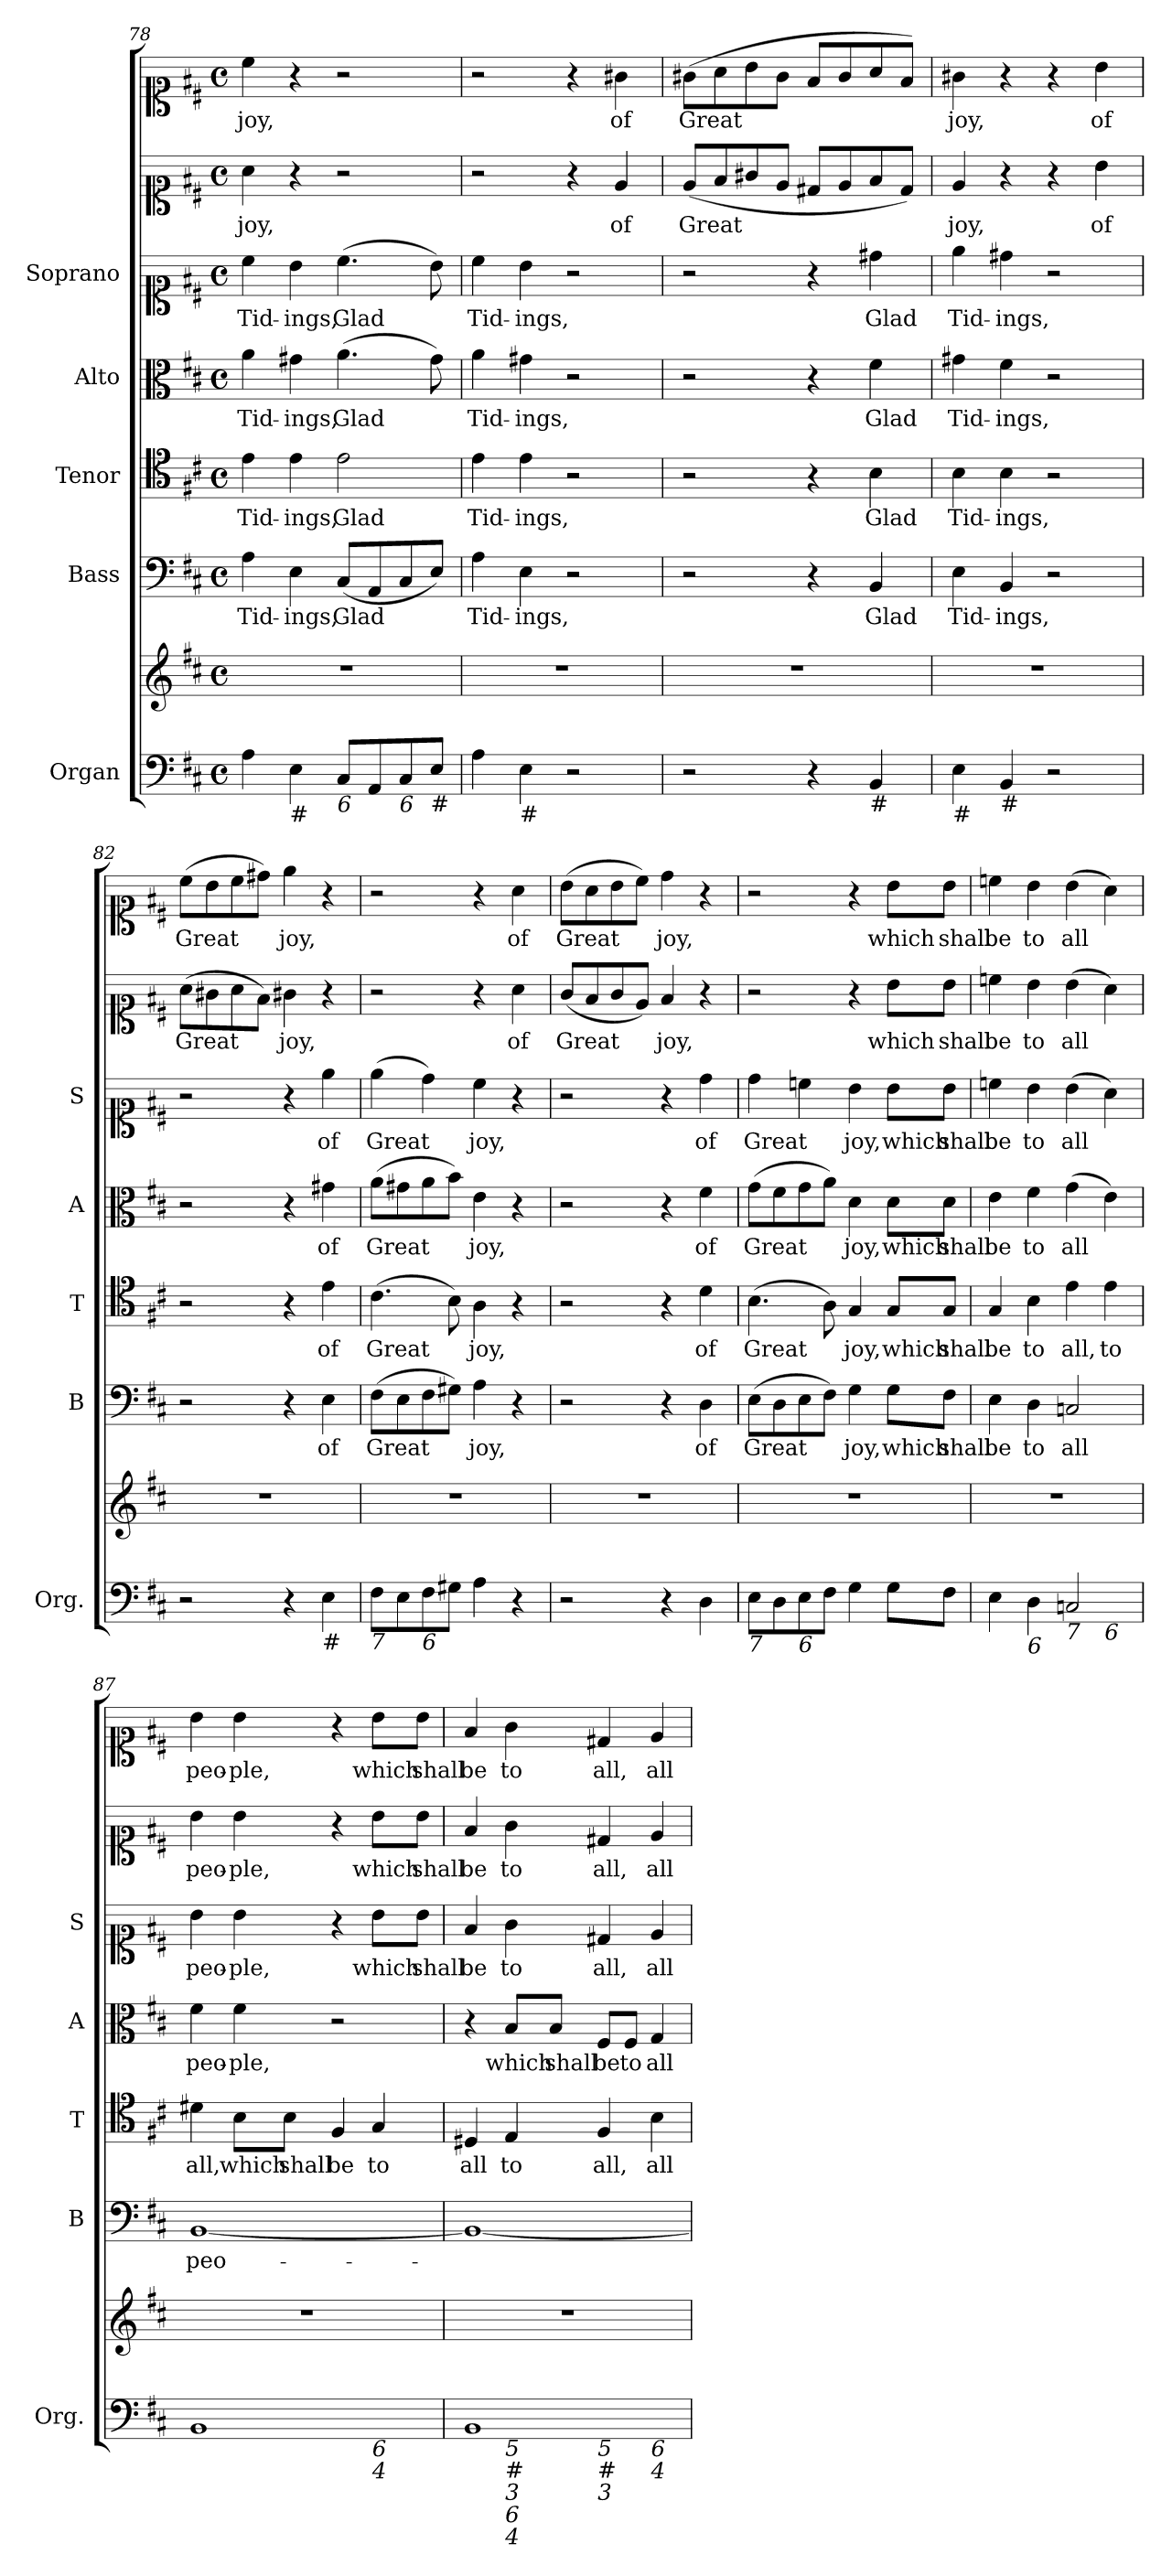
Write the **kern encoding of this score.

**kern	**kern	**kern	**text	**kern	**text	**kern	**text	**kern	**text	**kern	**text	**kern	**text
*part7	*part7	*part6	*part6	*part5	*part5	*part4	*part4	*part3	*part3	*part2	*part2	*part1	*part1
*staff8	*staff7	*staff6	*staff6	*staff5	*staff5	*staff4	*staff4	*staff3	*staff3	*staff2	*staff2	*staff1	*staff1
*I"Organ	*	*I"Bass	*	*I"Tenor	*	*I"Alto	*	*I"Soprano	*	*	*	*	*
*I'Org.	*	*I'B	*	*I'T	*	*I'A	*	*I'S	*	*	*	*	*
*clefF4	*clefG2	*clefF4	*	*clefC4	*	*clefC3	*	*clefC1	*	*clefC1	*	*clefC1	*
*k[f#c#]	*k[f#c#]	*k[f#c#]	*	*k[f#c#]	*	*k[f#c#]	*	*k[f#c#]	*	*k[f#c#]	*	*k[f#c#]	*
*D:	*D:	*D:	*	*D:	*	*D:	*	*D:	*	*D:	*	*D:	*
*M4/4	*M4/4	*M4/4	*	*M4/4	*	*M4/4	*	*M4/4	*	*M4/4	*	*M4/4	*
*met(c)	*met(c)	*met(c)	*	*met(c)	*	*met(c)	*	*met(c)	*	*met(c)	*	*met(c)	*
=78	=78	=78	=78	=78	=78	=78	=78	=78	=78	=78	=78	=78	=78
!	!	!	!LO:LY:b	!	!LO:LY:b	!	!LO:LY:b	!	!LO:LY:b	!	!LO:LY:b	!	!LO:LY:b
4A\	1r	4A\	Tid-	4e\	Tid-	4a\	Tid-	4cc#\	Tid-	4a\	joy,	4cc#\	joy,
!LO:TX:b:t=#	!	!	!	!	!	!	!	!	!	!	!	!	!
!	!	!	!LO:LY:b	!	!LO:LY:b	!	!LO:LY:b	!	!LO:LY:b	!	!	!	!
4E\	.	4E\	-ings,	4e\	-ings,	4g#X\	-ings,	4b\	-ings,	4r	.	4r	.
!LO:TX:b:i:t=6	!	!	!	!	!	!	!	!	!	!	!	!	!
!	!	!	!LO:LY:b	!	!LO:LY:b	!	!LO:LY:b	!	!LO:LY:b	!	!	!	!
8C#/L	.	(<8C#/L	Glad	2e\	Glad	(>4.a\	Glad	(>4.cc#\	Glad	2r	.	2r	.
8AA/	.	8AA/	.	.	.	.	.	.	.	.	.	.	.
!LO:TX:b:i:t=6	!	!	!	!	!	!	!	!	!	!	!	!	!
8C#/	.	8C#/	.	.	.	.	.	.	.	.	.	.	.
!LO:TX:b:t=#	!	!	!	!	!	!	!	!	!	!	!	!	!
8E/J	.	8E/J)	.	.	.	8g#\)	.	8b\)	.	.	.	.	.
=79	=79	=79	=79	=79	=79	=79	=79	=79	=79	=79	=79	=79	=79
!	!	!	!LO:LY:b	!	!LO:LY:b	!	!LO:LY:b	!	!LO:LY:b	!	!	!	!
4A\	1r	4A\	Tid-	4e\	Tid-	4a\	Tid-	4cc#\	Tid-	2r	.	2r	.
!LO:TX:b:t=#	!	!	!	!	!	!	!	!	!	!	!	!	!
!	!	!	!LO:LY:b	!	!LO:LY:b	!	!LO:LY:b	!	!LO:LY:b	!	!	!	!
4E\	.	4E\	-ings,	4e\	-ings,	4g#X\	-ings,	4b\	-ings,	.	.	.	.
2r	.	2r	.	2r	.	2r	.	2r	.	4r	.	4r	.
!	!	!	!	!	!	!	!	!	!	!	!LO:LY:b	!	!LO:LY:b
.	.	.	.	.	.	.	.	.	.	4e/	of	4g#X\	of
!!LO:PB:g=z
=80	=80	=80	=80	=80	=80	=80	=80	=80	=80	=80	=80	=80	=80
!	!	!	!	!	!	!	!	!	!	!	!LO:LY:b	!	!LO:LY:b
2r	1r	2r	.	2r	.	2r	.	2r	.	(<8e/L	Great	(>8g#X\L	Great
.	.	.	.	.	.	.	.	.	.	8f#/	.	8a\	.
.	.	.	.	.	.	.	.	.	.	8g#X/	.	8b\	.
.	.	.	.	.	.	.	.	.	.	8e/J	.	8g#\J	.
4r	.	4r	.	4r	.	4r	.	4r	.	8d#X/L	.	8f#/L	.
.	.	.	.	.	.	.	.	.	.	8e/	.	8g#/	.
!LO:TX:b:t=#	!	!	!	!	!	!	!	!	!	!	!	!	!
!	!	!	!LO:LY:b	!	!LO:LY:b	!	!LO:LY:b	!	!LO:LY:b	!	!	!	!
4BB/	.	4BB/	Glad	4B\	Glad	4f#\	Glad	4dd#X\	Glad	8f#/	.	8a/	.
.	.	.	.	.	.	.	.	.	.	8d#/J)	.	8f#/J)	.
=81	=81	=81	=81	=81	=81	=81	=81	=81	=81	=81	=81	=81	=81
!LO:TX:b:t=#	!	!	!	!	!	!	!	!	!	!	!	!	!
!	!	!	!LO:LY:b	!	!LO:LY:b	!	!LO:LY:b	!	!LO:LY:b	!	!LO:LY:b	!	!LO:LY:b
4E\	1r	4E\	Tid-	4B\	Tid-	4g#X\	Tid-	4ee\	Tid-	4e/	joy,	4g#X\	joy,
!LO:TX:b:t=#	!	!	!	!	!	!	!	!	!	!	!	!	!
!	!	!	!LO:LY:b	!	!LO:LY:b	!	!LO:LY:b	!	!LO:LY:b	!	!	!	!
4BB/	.	4BB/	-ings,	4B\	-ings,	4f#\	-ings,	4dd#X\	-ings,	4r	.	4r	.
2r	.	2r	.	2r	.	2r	.	2r	.	4r	.	4r	.
!	!	!	!	!	!	!	!	!	!	!	!LO:LY:b	!	!LO:LY:b
.	.	.	.	.	.	.	.	.	.	4b\	of	4b\	of
=82	=82	=82	=82	=82	=82	=82	=82	=82	=82	=82	=82	=82	=82
!	!	!	!	!	!	!	!	!	!	!	!LO:LY:b	!	!LO:LY:b
2r	1r	2r	.	2r	.	2r	.	2r	.	(>8a\L	Great	(>8cc#\L	Great
.	.	.	.	.	.	.	.	.	.	8g#X\	.	8b\	.
.	.	.	.	.	.	.	.	.	.	8a\	.	8cc#\	.
.	.	.	.	.	.	.	.	.	.	8f#\J)	.	8dd#X\J)	.
!	!	!	!	!	!	!	!	!	!	!	!LO:LY:b	!	!LO:LY:b
4r	.	4r	.	4r	.	4r	.	4r	.	4g#X\	joy,	4ee\	joy,
!LO:TX:b:t=#	!	!	!	!	!	!	!	!	!	!	!	!	!
!	!	!	!LO:LY:b	!	!LO:LY:b	!	!LO:LY:b	!	!LO:LY:b	!	!	!	!
4E\	.	4E\	of	4e\	of	4g#X\	of	4ee\	of	4r	.	4r	.
=83	=83	=83	=83	=83	=83	=83	=83	=83	=83	=83	=83	=83	=83
!LO:TX:b:i:t=7	!	!	!	!	!	!	!	!	!	!	!	!	!
!	!	!	!LO:LY:b	!	!LO:LY:b	!	!LO:LY:b	!	!LO:LY:b	!	!	!	!
8F#\L	1r	(>8F#\L	Great	(>4.c#\	Great	(>8a\L	Great	(>4ee\	Great	2r	.	2r	.
8E\	.	8E\	.	.	.	8g#X\	.	.	.	.	.	.	.
!LO:TX:b:i:t=6	!	!	!	!	!	!	!	!	!	!	!	!	!
8F#\	.	8F#\	.	.	.	8a\	.	4dd\)	.	.	.	.	.
8G#X\J	.	8G#X\J)	.	8B\)	.	8b\J)	.	.	.	.	.	.	.
!	!	!	!LO:LY:b	!	!LO:LY:b	!	!LO:LY:b	!	!LO:LY:b	!	!	!	!
4A\	.	4A\	joy,	4A\	joy,	4e\	joy,	4cc#\	joy,	4r	.	4r	.
!	!	!	!	!	!	!	!	!	!	!	!LO:LY:b	!	!LO:LY:b
4r	.	4r	.	4r	.	4r	.	4r	.	4a\	of	4a\	of
=84	=84	=84	=84	=84	=84	=84	=84	=84	=84	=84	=84	=84	=84
!	!	!	!	!	!	!	!	!	!	!	!LO:LY:b	!	!LO:LY:b
2r	1r	2r	.	2r	.	2r	.	2r	.	(<8g/L	Great	(>8b\L	Great
.	.	.	.	.	.	.	.	.	.	8f#/	.	8a\	.
.	.	.	.	.	.	.	.	.	.	8g/	.	8b\	.
.	.	.	.	.	.	.	.	.	.	8e/J)	.	8cc#\J)	.
!	!	!	!	!	!	!	!	!	!	!	!LO:LY:b	!	!LO:LY:b
4r	.	4r	.	4r	.	4r	.	4r	.	4f#/	joy,	4dd\	joy,
!	!	!	!LO:LY:b	!	!LO:LY:b	!	!LO:LY:b	!	!LO:LY:b	!	!	!	!
4D\	.	4D\	of	4d\	of	4f#\	of	4dd\	of	4r	.	4r	.
=85	=85	=85	=85	=85	=85	=85	=85	=85	=85	=85	=85	=85	=85
!LO:TX:b:i:t=7	!	!	!	!	!	!	!	!	!	!	!	!	!
!	!	!	!LO:LY:b	!	!LO:LY:b	!	!LO:LY:b	!	!LO:LY:b	!	!	!	!
8E\L	1r	(>8E\L	Great	(>4.B\	Great	(>8g\L	Great	4dd\	Great	2r	.	2r	.
8D\	.	8D\	.	.	.	8f#\	.	.	.	.	.	.	.
!LO:TX:b:i:t=6	!	!	!	!	!	!	!	!	!	!	!	!	!
8E\	.	8E\	.	.	.	8g\	.	4ccn\	.	.	.	.	.
8F#\J	.	8F#\J)	.	8A\)	.	8a\J)	.	.	.	.	.	.	.
!	!	!	!LO:LY:b	!	!LO:LY:b	!	!LO:LY:b	!	!LO:LY:b	!	!	!	!
4G\	.	4G\	joy,	4G/	joy,	4d\	joy,	4b\	joy,	4r	.	4r	.
!	!	!	!LO:LY:b	!	!LO:LY:b	!	!LO:LY:b	!	!LO:LY:b	!	!LO:LY:b	!	!LO:LY:b
8G\L	.	8G\L	which	8G/L	which	8d\L	which	8b\L	which	8b\L	which	8b\L	which
!	!	!	!LO:LY:b	!	!LO:LY:b	!	!LO:LY:b	!	!LO:LY:b	!	!LO:LY:b	!	!LO:LY:b
8F#\J	.	8F#\J	shall	8G/J	shall	8d\J	shall	8b\J	shall	8b\J	shall	8b\J	shall
!!LO:PB:g=z
=86	=86	=86	=86	=86	=86	=86	=86	=86	=86	=86	=86	=86	=86
!LO:TX:b:i:t=6	!	!	!	!	!	!	!	!	!	!	!	!	!
!	!	!	!LO:LY:b	!	!LO:LY:b	!	!LO:LY:b	!	!LO:LY:b	!	!LO:LY:b	!	!LO:LY:b
*^	*	*	*	*	*	*	*	*	*	*	*	*	*
4E\	2.ryy	1r	4E\	be	4G/	be	4e\	be	4ccn\	be	4ccn\	be	4ccn\	be
!LO:TX:b:i:t=6	!	!	!	!	!	!	!	!	!	!	!	!	!	!
!	!	!	!	!LO:LY:b	!	!LO:LY:b	!	!LO:LY:b	!	!LO:LY:b	!	!LO:LY:b	!	!LO:LY:b
4D\	.	.	4D\	to	4B\	to	4f#\	to	4b\	to	4b\	to	4b\	to
!LO:TX:b:i:t=7	!	!	!	!	!	!	!	!	!	!	!	!	!	!
!	!	!	!	!LO:LY:b	!	!LO:LY:b	!	!LO:LY:b	!	!LO:LY:b	!	!LO:LY:b	!	!LO:LY:b
2Cn/	.	.	2Cn/	all	4e\	all,	(>4g\	all	(>4b\	all	(>4b\	all	(>4b\	all
!	!LO:TX:b:i:t=6	!	!	!	!	!	!	!	!	!	!	!	!	!
!	!	!	!	!	!	!LO:LY:b	!	!	!	!	!	!	!	!
.	4ryy	.	.	.	4e\	to	4e\)	.	4a\)	.	4a\)	.	4a\)	.
=87	=87	=87	=87	=87	=87	=87	=87	=87	=87	=87	=87	=87	=87	=87
!	!	!	!	!LO:LY:b	!	!LO:LY:b	!	!LO:LY:b	!	!LO:LY:b	!	!LO:LY:b	!	!LO:LY:b
1BB	2.ryy	1r	[1BB	peo-	4d#X\	all,	4f#\	peo-	4b\	peo-	4b\	peo-	4b\	peo-
!	!	!	!	!	!	!LO:LY:b	!	!LO:LY:b	!	!LO:LY:b	!	!LO:LY:b	!	!LO:LY:b
.	.	.	.	.	8B\L	which	4f#\	-ple,	4b\	-ple,	4b\	-ple,	4b\	-ple,
!	!	!	!	!	!	!LO:LY:b	!	!	!	!	!	!	!	!
.	.	.	.	.	8B\J	shall	.	.	.	.	.	.	.	.
!	!	!	!	!	!	!LO:LY:b	!	!	!	!	!	!	!	!
.	.	.	.	.	4F#/	be	2r	.	4r	.	4r	.	4r	.
!	!LO:TX:b:i:t=6	!	!	!	!	!	!	!	!	!	!	!	!	!
!	!LO:TX:b:i:t=4	!	!	!	!	!	!	!	!	!	!	!	!	!
!	!	!	!	!	!	!LO:LY:b	!	!	!	!LO:LY:b	!	!LO:LY:b	!	!LO:LY:b
.	4ryy	.	.	.	4G/	to	.	.	8b\L	which	8b\L	which	8b\L	which
!	!	!	!	!	!	!	!	!	!	!LO:LY:b	!	!LO:LY:b	!	!LO:LY:b
.	.	.	.	.	.	.	.	.	8b\J	shall	8b\J	shall	8b\J	shall
=88	=88	=88	=88	=88	=88	=88	=88	=88	=88	=88	=88	=88	=88	=88
!	!	!	!	!	!	!LO:LY:b	!	!	!	!LO:LY:b	!	!LO:LY:b	!	!LO:LY:b
*^	*^	*	*	*	*	*	*	*	*	*	*	*	*	*
1BB	4ryy	2ryy	2.ryy	1r	1BB_	.	4D#X/	all	4r	.	4f#/	be	4f#/	be	4f#/	be
!	!LO:TX:b:i:t=5	!	!	!	!	!	!	!	!	!	!	!	!	!	!	!
!	!LO:TX:b:t=#	!	!	!	!	!	!	!	!	!	!	!	!	!	!	!
!	!LO:TX:b:i:t=3	!	!	!	!	!	!	!	!	!	!	!	!	!	!	!
!	!LO:TX:b:i:t=6	!	!	!	!	!	!	!	!	!	!	!	!	!	!	!
!	!LO:TX:b:i:t=4	!	!	!	!	!	!	!	!	!	!	!	!	!	!	!
!	!	!	!	!	!	!	!	!LO:LY:b	!	!LO:LY:b	!	!LO:LY:b	!	!LO:LY:b	!	!LO:LY:b
.	2.ryy	.	.	.	.	.	4E/	to	8B/L	which	4g\	to	4g\	to	4g\	to
!	!	!	!	!	!	!	!	!	!	!LO:LY:b	!	!	!	!	!	!
.	.	.	.	.	.	.	.	.	8B/J	shall	.	.	.	.	.	.
!	!	!LO:TX:b:i:t=5	!	!	!	!	!	!	!	!	!	!	!	!	!	!
!	!	!LO:TX:b:t=#	!	!	!	!	!	!	!	!	!	!	!	!	!	!
!	!	!LO:TX:b:i:t=3	!	!	!	!	!	!	!	!	!	!	!	!	!	!
!	!	!	!	!	!	!	!	!LO:LY:b	!	!LO:LY:b	!	!LO:LY:b	!	!LO:LY:b	!	!LO:LY:b
.	.	2ryy	.	.	.	.	4F#/	all,	8F#/L	be	4d#X/	all,	4d#X/	all,	4d#X/	all,
!	!	!	!	!	!	!	!	!	!	!LO:LY:b	!	!	!	!	!	!
.	.	.	.	.	.	.	.	.	8F#/J	to	.	.	.	.	.	.
!	!	!	!LO:TX:b:i:t=6	!	!	!	!	!	!	!	!	!	!	!	!	!
!	!	!	!LO:TX:b:i:t=4	!	!	!	!	!	!	!	!	!	!	!	!	!
!	!	!	!	!	!	!	!	!LO:LY:b	!	!LO:LY:b	!	!LO:LY:b	!	!LO:LY:b	!	!LO:LY:b
.	.	.	4ryy	.	.	.	4B\	all	4G/	all	4e/	all	4e/	all	4e/	all
*v	*v	*v	*v	*	*	*	*	*	*	*	*	*	*	*	*	*
=	=	=	=	=	=	=	=	=	=	=	=	=	=
*-	*-	*-	*-	*-	*-	*-	*-	*-	*-	*-	*-	*-	*-
